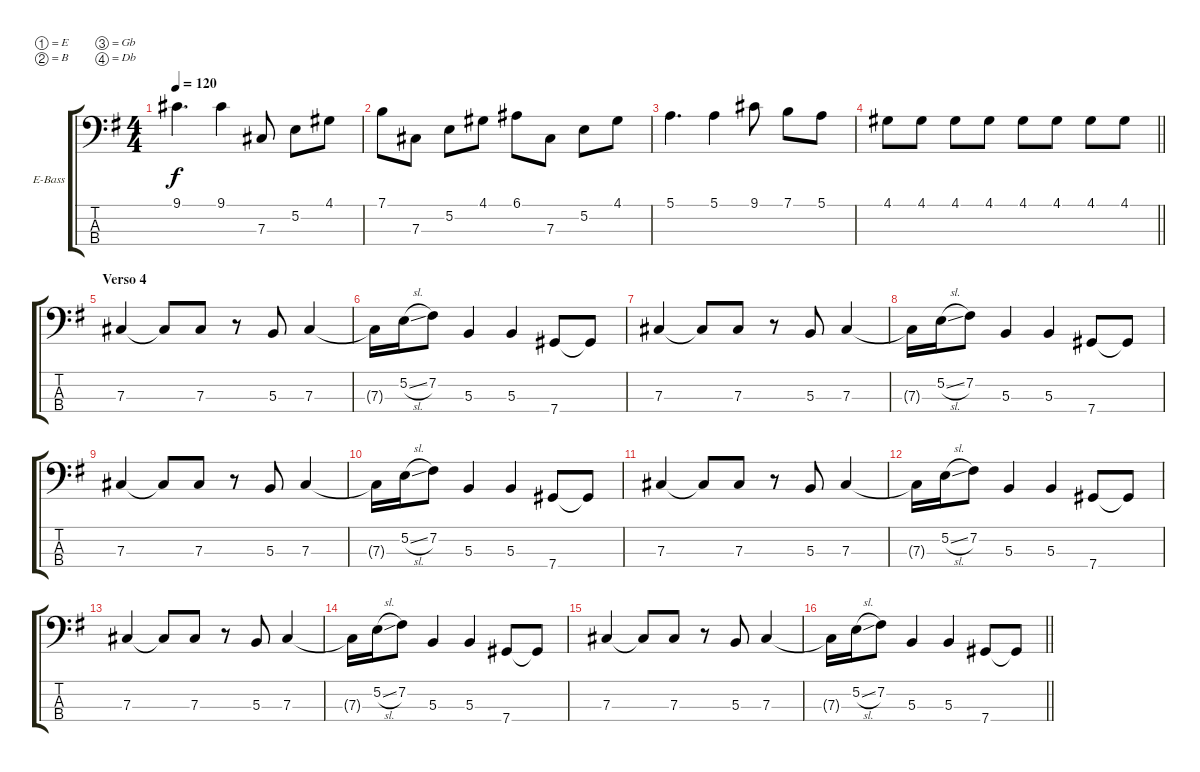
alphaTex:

\bracketExtendMode groupsimilarinstruments
\firstSystemTrackNameOrientation horizontal
\otherSystemsTrackNameOrientation horizontal
\track ("Bass (Geezer Butler)" "E-Bass") {instrument electricbassfinger}
\staff {score tabs}
\tuning (E2 B1 Gb1 Db1)
\ts (4 4)
\tempo 120
\clef f4
\ks g
9.1.4{d dy f} 9.1.4 7.3.8 5.2.8 4.1.8 |
7.1.8 7.3.8 5.2.8 4.1.8 6.1.8 7.3.8 5.2.8 4.1.8 |
5.1.4{d} 5.1.4 9.1.8 7.1.8 5.1.8 |
\barLineRight lightlight
4.1.8 4.1.8 4.1.8 4.1.8 4.1.8 4.1.8 4.1.8 4.1.8 |
\section ("" "Verso 4")
7.3.4 7.3{t}.8 7.3.8 r.8 5.3.8 7.3.4 |
7.3{t}.16 5.2{sl}.16 7.2.8 5.3.4 5.3.4 7.4.8 7.4{t}.8 |
7.3.4 7.3{t}.8 7.3.8 r.8 5.3.8 7.3.4 |
7.3{t}.16 5.2{sl}.16 7.2.8 5.3.4 5.3.4 7.4.8 7.4{t}.8 |
7.3.4 7.3{t}.8 7.3.8 r.8 5.3.8 7.3.4 |
7.3{t}.16 5.2{sl}.16 7.2.8 5.3.4 5.3.4 7.4.8 7.4{t}.8 |
7.3.4 7.3{t}.8 7.3.8 r.8 5.3.8 7.3.4 |
7.3{t}.16 5.2{sl}.16 7.2.8 5.3.4 5.3.4 7.4.8 7.4{t}.8 |
7.3.4 7.3{t}.8 7.3.8 r.8 5.3.8 7.3.4 |
7.3{t}.16 5.2{sl}.16 7.2.8 5.3.4 5.3.4 7.4.8 7.4{t}.8 |
7.3.4 7.3{t}.8 7.3.8 r.8 5.3.8 7.3.4 |
\barLineRight lightlight
7.3{t}.16 5.2{sl}.16 7.2.8 5.3.4 5.3.4 7.4.8 7.4{t}.8
